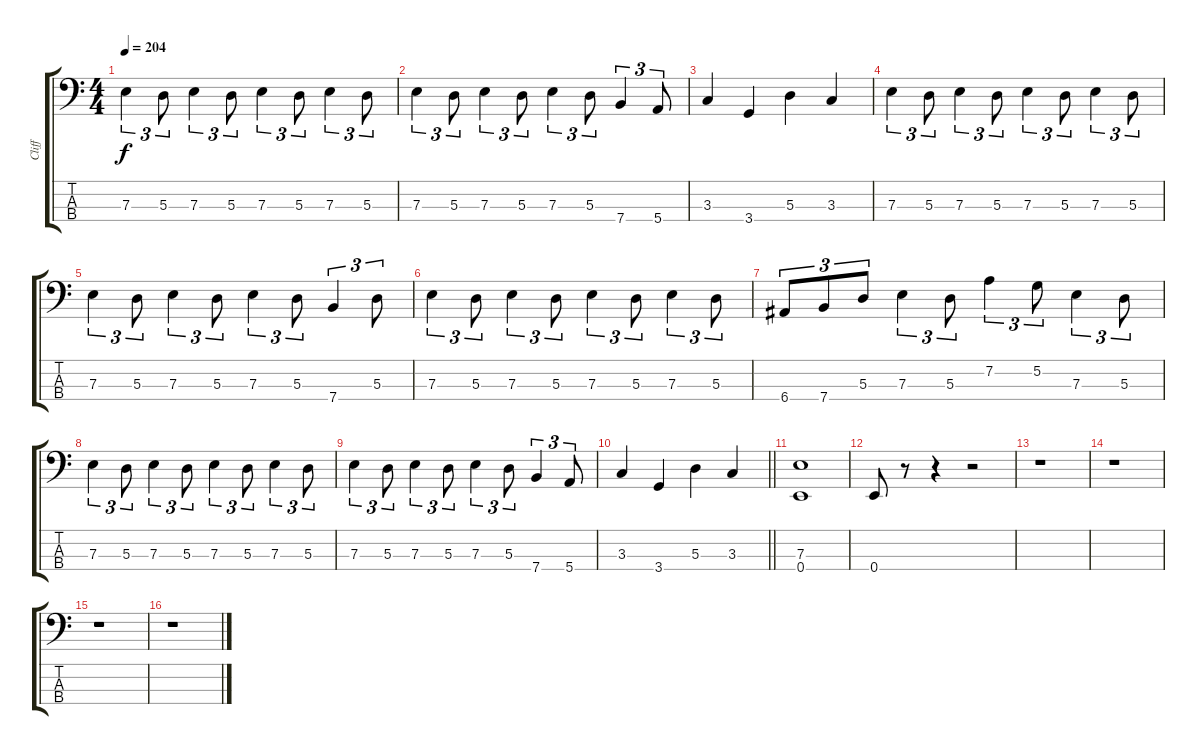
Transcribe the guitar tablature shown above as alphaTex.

\track ("Cliff" "Cliff") {instrument electricbassfinger}
\staff {score tabs}
\tuning (G2 D2 A1 E1) {hide}
\ts (4 4)
\tempo 204
\clef f4
\ks c
7.3.4{tu (3 2) dy f} 5.3.8{tu (3 2)} 7.3.4{tu (3 2)} 5.3.8{tu (3 2)} 7.3.4{tu (3 2)} 5.3.8{tu (3 2)} 7.3.4{tu (3 2)} 5.3.8{tu (3 2)} |
7.3.4{tu (3 2)} 5.3.8{tu (3 2)} 7.3.4{tu (3 2)} 5.3.8{tu (3 2)} 7.3.4{tu (3 2)} 5.3.8{tu (3 2)} 7.4.4{tu (3 2)} 5.4.8{tu (3 2)} |
3.3.4 3.4.4 5.3.4 3.3.4 |
7.3.4{tu (3 2)} 5.3.8{tu (3 2)} 7.3.4{tu (3 2)} 5.3.8{tu (3 2)} 7.3.4{tu (3 2)} 5.3.8{tu (3 2)} 7.3.4{tu (3 2)} 5.3.8{tu (3 2)} |
7.3.4{tu (3 2)} 5.3.8{tu (3 2)} 7.3.4{tu (3 2)} 5.3.8{tu (3 2)} 7.3.4{tu (3 2)} 5.3.8{tu (3 2)} 7.4.4{tu (3 2)} 5.3.8{tu (3 2)} |
7.3.4{tu (3 2)} 5.3.8{tu (3 2)} 7.3.4{tu (3 2)} 5.3.8{tu (3 2)} 7.3.4{tu (3 2)} 5.3.8{tu (3 2)} 7.3.4{tu (3 2)} 5.3.8{tu (3 2)} |
6.4.8{tu (3 2)} 7.4.8{tu (3 2)} 5.3.8{tu (3 2)} 7.3.4{tu (3 2)} 5.3.8{tu (3 2)} 7.2.4{tu (3 2)} 5.2.8{tu (3 2)} 7.3.4{tu (3 2)} 5.3.8{tu (3 2)} |
7.3.4{tu (3 2)} 5.3.8{tu (3 2)} 7.3.4{tu (3 2)} 5.3.8{tu (3 2)} 7.3.4{tu (3 2)} 5.3.8{tu (3 2)} 7.3.4{tu (3 2)} 5.3.8{tu (3 2)} |
7.3.4{tu (3 2)} 5.3.8{tu (3 2)} 7.3.4{tu (3 2)} 5.3.8{tu (3 2)} 7.3.4{tu (3 2)} 5.3.8{tu (3 2)} 7.4.4{tu (3 2)} 5.4.8{tu (3 2)} |
\barLineRight lightlight
3.3.4 3.4.4 5.3.4 3.3.4 |
(7.3 0.4).1 |
0.4.8 r.8 r.4 r.2 |
r.1 |
r.1 |
r.1 |
r.1
